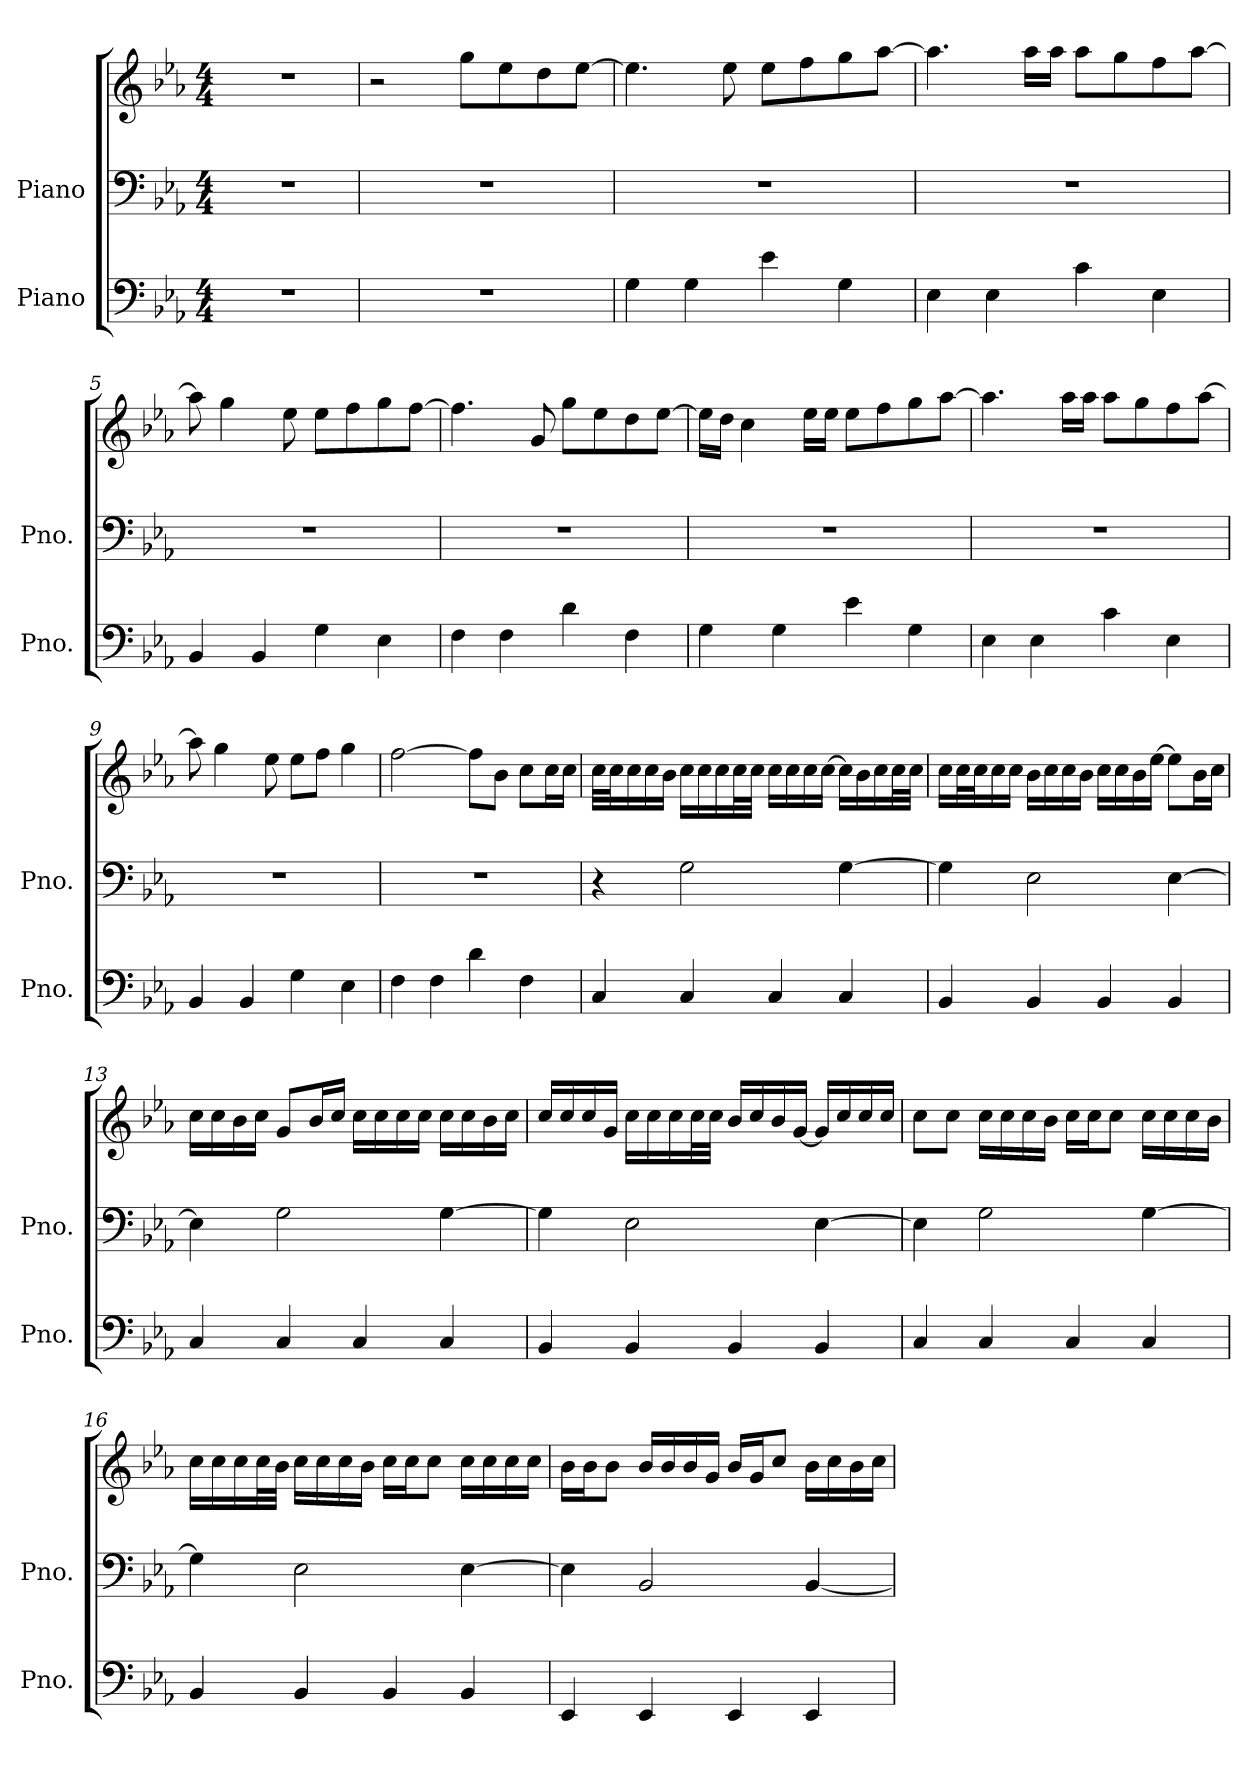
**kern	**kern	**kern
*part2	*part1	*part1
*staff3	*staff2	*staff1
*I"Piano	*I"Piano	*
*I'Pno.	*I'Pno.	*
*clefF4	*clefF4	*clefG2
*k[b-e-a-]	*k[b-e-a-]	*k[b-e-a-]
*M4/4	*M4/4	*M4/4
*MM120	*MM120	*MM120
=1	=1	=1
1r	1r	1r
=2	=2	=2
*	*	*MM85
1r	1r	2r
.	.	8gg\L
.	.	8ee-\
.	.	8dd\
.	.	[8ee-\J
=3	=3	=3
4G\	1r	4.ee-\]
4G\	.	.
.	.	8ee-\
4e-\	.	8ee-\L
.	.	8ff\
4G\	.	8gg\
.	.	[8aa-\J
=4	=4	=4
4E-\	1r	4.aa-\]
4E-\	.	.
.	.	16aa-\LL
.	.	16aa-\JJ
4c\	.	8aa-\L
.	.	8gg\
4E-\	.	8ff\
.	.	[8aa-\J
=5	=5	=5
4BB-/	1r	8aa-\]
.	.	4gg\
4BB-/	.	.
.	.	8ee-\
4G\	.	8ee-\L
.	.	8ff\
4E-\	.	8gg\
.	.	[8ff\J
!!LO:LB:g=z
=6	=6	=6
4F\	1r	4.ff\]
4F\	.	.
.	.	8g/
4d\	.	8gg\L
.	.	8ee-\
4F\	.	8dd\
.	.	[8ee-\J
=7	=7	=7
4G\	1r	16ee-\LL]
.	.	16dd\JJ
.	.	4cc\
4G\	.	.
.	.	16ee-\LL
.	.	16ee-\JJ
4e-\	.	8ee-\L
.	.	8ff\
4G\	.	8gg\
.	.	[8aa-\J
=8	=8	=8
4E-\	1r	4.aa-\]
4E-\	.	.
.	.	16aa-\LL
.	.	16aa-\JJ
4c\	.	8aa-\L
.	.	8gg\
4E-\	.	8ff\
.	.	[8aa-\J
=9	=9	=9
4BB-/	1r	8aa-\]
.	.	4gg\
4BB-/	.	.
.	.	8ee-\
4G\	.	8ee-\L
.	.	8ff\J
4E-\	.	4gg\
!!LO:LB:g=z
=10	=10	=10
4F\	1r	[2ff\
4F\	.	.
4d\	.	8ff\L]
.	.	8b-\J
4F\	.	8cc\L
.	.	16cc\L
.	.	16cc\JJ
=11	=11	=11
4C/	4r	32cc\LLL
.	.	32cc\J
.	.	16cc\
.	.	16cc\
.	.	16b-\JJ
4C/	2G\	16cc\LL
.	.	16cc\
.	.	16cc\
.	.	32cc\L
.	.	32cc\JJJ
4C/	.	16cc\LL
.	.	16cc\
.	.	16cc\
.	.	[16cc\JJ
4C/	[4G\	16cc\LL]
.	.	16b-\
.	.	16cc\
.	.	32cc\L
.	.	32cc\JJJ
=12	=12	=12
4BB-/	4G\]	16cc\LL
.	.	32cc\L
.	.	32cc\J
.	.	16cc\
.	.	16cc\JJ
4BB-/	2E-\	16b-\LL
.	.	16cc\
.	.	16cc\
.	.	16b-\JJ
4BB-/	.	16cc\LL
.	.	16cc\
.	.	16b-\
.	.	[16ee-\JJ
4BB-/	[4E-\	8ee-\L]
.	.	16b-\L
.	.	16cc\JJ
!!LO:LB:g=z
=13	=13	=13
4C/	4E-\]	16cc\LL
.	.	16cc\
.	.	16b-\
.	.	16cc\JJ
4C/	2G\	8g/L
.	.	16b-/L
.	.	16cc/JJ
4C/	.	16cc\LL
.	.	16cc\
.	.	16cc\
.	.	16cc\JJ
4C/	[4G\	16cc\LL
.	.	16cc\
.	.	16b-\
.	.	16cc\JJ
=14	=14	=14
4BB-/	4G\]	16cc/LL
.	.	16cc/
.	.	16cc/
.	.	16g/JJ
4BB-/	2E-\	16cc\LL
.	.	16cc\
.	.	16cc\
.	.	32cc\L
.	.	32cc\JJJ
4BB-/	.	16b-/LL
.	.	16cc/
.	.	16b-/
.	.	[16g/JJ
4BB-/	[4E-\	16g/LL]
.	.	16cc/
.	.	16cc/
.	.	16cc/JJ
!!LO:PB:g=z
=15	=15	=15
4C/	4E-\]	8cc\L
.	.	8cc\J
4C/	2G\	16cc\LL
.	.	16cc\
.	.	16cc\
.	.	16b-\JJ
4C/	.	16cc\LL
.	.	16cc\J
.	.	8cc\J
4C/	[4G\	16cc\LL
.	.	16cc\
.	.	16cc\
.	.	16b-\JJ
=16	=16	=16
4BB-/	4G\]	16cc\LL
.	.	16cc\
.	.	16cc\
.	.	32cc\L
.	.	32b-\JJJ
4BB-/	2E-\	16cc\LL
.	.	16cc\
.	.	16cc\
.	.	16b-\JJ
4BB-/	.	16cc\LL
.	.	16cc\J
.	.	8cc\J
4BB-/	[4E-\	16cc\LL
.	.	16cc\
.	.	16cc\
.	.	16cc\JJ
=17	=17	=17
4EE-/	4E-\]	16b-\LL
.	.	16b-\J
.	.	8b-\J
4EE-/	2BB-/	16b-/LL
.	.	16b-/
.	.	16b-/
.	.	16g/JJ
4EE-/	.	16b-/LL
.	.	16g/J
.	.	8cc/J
4EE-/	[4BB-/	16b-\LL
.	.	16cc\
.	.	16b-\
.	.	16cc\JJ
=	=	=
*-	*-	*-
